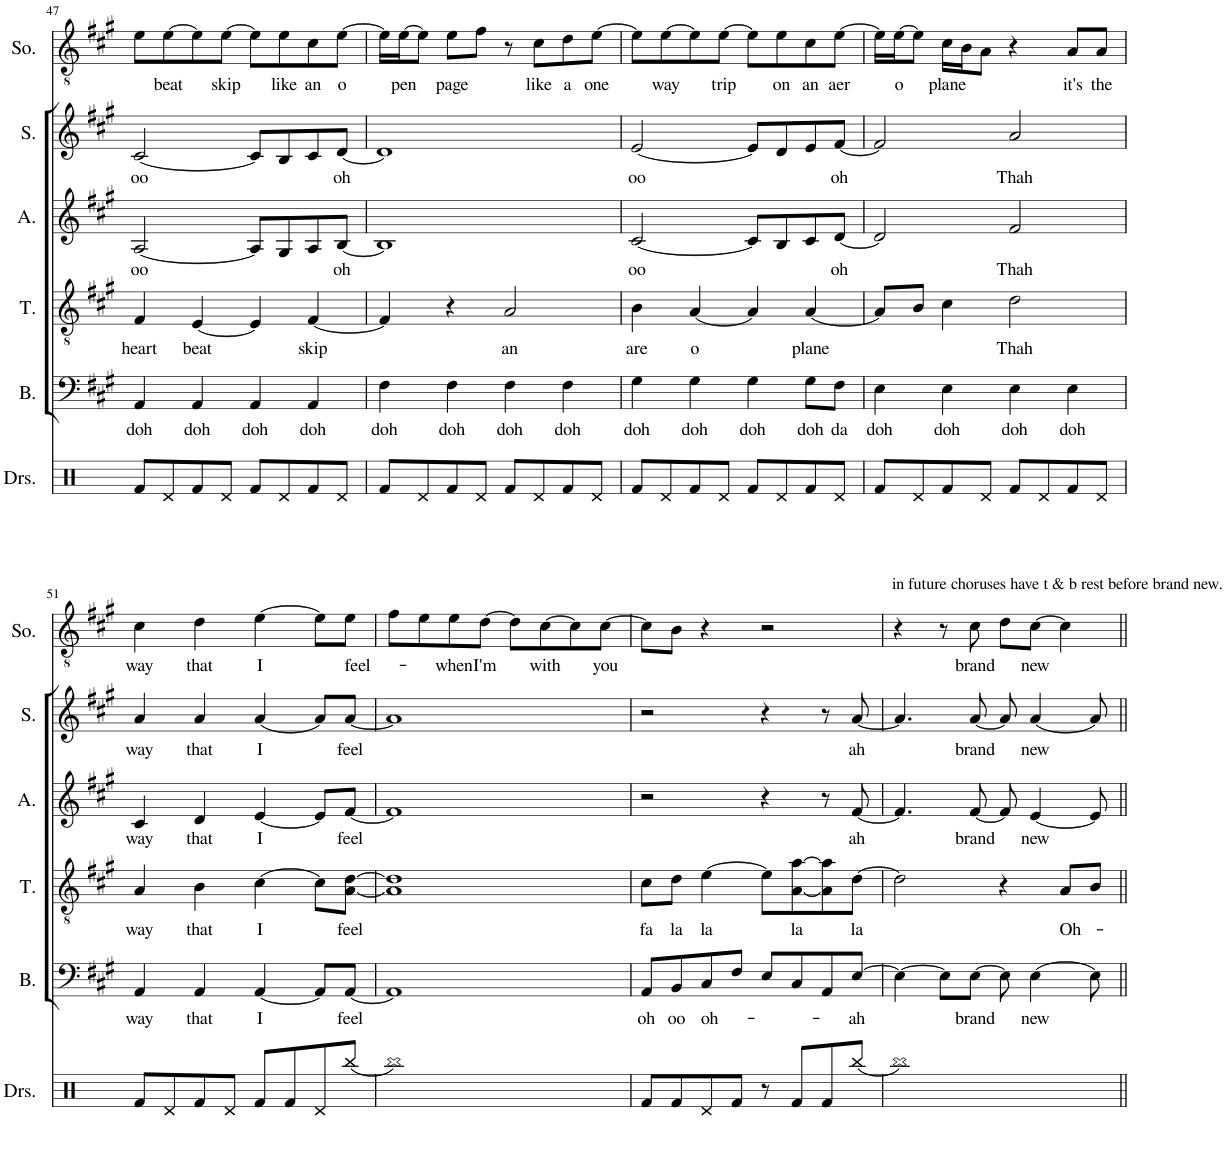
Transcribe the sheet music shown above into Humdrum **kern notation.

**kern	**kern	**text	**kern	**text	**kern	**text	**kern	**text	**kern	**text
*part6	*part5	*part5	*part4	*part4	*part3	*part3	*part2	*part2	*part1	*part1
*staff6	*staff5	*staff5	*staff4	*staff4	*staff3	*staff3	*staff2	*staff2	*staff1	*staff1
*I"Drumset	*I"Bass	*	*I"Tenor	*	*I"Alto	*	*I"Soprano	*	*I"Soloist	*
*I'Drs.	*I'B.	*	*I'T.	*	*I'A.	*	*I'S.	*	*I'So.	*
!!LO:PB:g=z
*clefX	*clefF4	*	*clefGv2	*	*clefG2	*	*clefG2	*	*clefGv2	*
*k[]	*k[f#c#g#]	*	*k[f#c#g#]	*	*k[f#c#g#]	*	*k[f#c#g#]	*	*k[f#c#g#]	*
*M4/4	*M4/4	*	*M4/4	*	*M4/4	*	*M4/4	*	*M4/4	*
=47	=47	=47	=47	=47	=47	=47	=47	=47	=47	=47
!	!	!LO:LY:b	!	!LO:LY:b	!	!LO:LY:b	!	!LO:LY:b	!	!
8Rf/L	4AA/	doh	4F#/	heart	[2A/	oo	[2c#/	oo	8e\L	.
!	!	!	!	!	!	!	!	!	!	!LO:LY:b
8Rd/	.	.	.	.	.	.	.	.	[8e\	beat
!	!	!LO:LY:b	!	!LO:LY:b	!	!	!	!	!	!
8Rf/	4AA/	doh	[4E/	beat	.	.	.	.	8e\]	.
!	!	!	!	!	!	!	!	!	!	!LO:LY:b
8Rd/J	.	.	.	.	.	.	.	.	[8e\J	skip
!	!	!LO:LY:b	!	!	!	!	!	!	!	!
8Rf/L	4AA/	doh	4E/]	.	8A/L]	.	8c#/L]	.	8e\L]	.
!	!	!	!	!	!	!	!	!	!	!LO:LY:b
8Rd/	.	.	.	.	8G#/	.	8B/	.	8e\	like
!	!	!LO:LY:b	!	!LO:LY:b	!	!	!	!	!	!LO:LY:b
8Rf/	4AA/	doh	[4F#/	skip	8A/	.	8c#/	.	8c#\	an
!	!	!	!	!	!	!LO:LY:b	!	!LO:LY:b	!	!LO:LY:b
8Rd/J	.	.	.	.	[8B/J	oh	[8d/J	oh	[8e\J	o
=48	=48	=48	=48	=48	=48	=48	=48	=48	=48	=48
!	!	!LO:LY:b	!	!	!	!	!	!	!	!
8Rf/L	4F#\	doh	4F#/]	.	1B]	.	1d]	.	16e\LL]	.
!	!	!	!	!	!	!	!	!	!	!LO:LY:b
.	.	.	.	.	.	.	.	.	[16e\J	pen
8Rd/	.	.	.	.	.	.	.	.	8e\J]	.
!	!	!LO:LY:b	!	!	!	!	!	!	!	!LO:LY:b
8Rf/	4F#\	doh	4r	.	.	.	.	.	8e\L	page
8Rd/J	.	.	.	.	.	.	.	.	8f#\J	.
!	!	!LO:LY:b	!	!LO:LY:b	!	!	!	!	!	!
8Rf/L	4F#\	doh	2A/	an	.	.	.	.	8r	.
!	!	!	!	!	!	!	!	!	!	!LO:LY:b
8Rd/	.	.	.	.	.	.	.	.	8c#\L	like
!	!	!LO:LY:b	!	!	!	!	!	!	!	!LO:LY:b
8Rf/	4F#\	doh	.	.	.	.	.	.	8d\	a
!	!	!	!	!	!	!	!	!	!	!LO:LY:b
8Rd/J	.	.	.	.	.	.	.	.	[8e\J	one
=49	=49	=49	=49	=49	=49	=49	=49	=49	=49	=49
!	!	!LO:LY:b	!	!LO:LY:b	!	!LO:LY:b	!	!LO:LY:b	!	!
8Rf/L	4G#\	doh	4B\	are	[2c#/	oo	[2e/	oo	8e\L]	.
!	!	!	!	!	!	!	!	!	!	!LO:LY:b
8Rd/	.	.	.	.	.	.	.	.	[8e\	way
!	!	!LO:LY:b	!	!LO:LY:b	!	!	!	!	!	!
8Rf/	4G#\	doh	[4A/	o	.	.	.	.	8e\]	.
!	!	!	!	!	!	!	!	!	!	!LO:LY:b
8Rd/J	.	.	.	.	.	.	.	.	[8e\J	trip
!	!	!LO:LY:b	!	!	!	!	!	!	!	!
8Rf/L	4G#\	doh	4A/]	.	8c#/L]	.	8e/L]	.	8e\L]	.
!	!	!	!	!	!	!	!	!	!	!LO:LY:b
8Rd/	.	.	.	.	8B/	.	8d/	.	8e\	on
!	!	!LO:LY:b	!	!LO:LY:b	!	!	!	!	!	!LO:LY:b
8Rf/	8G#\L	doh	[4A/	plane	8c#/	.	8e/	.	8c#\	an
!	!	!LO:LY:b	!	!	!	!LO:LY:b	!	!LO:LY:b	!	!LO:LY:b
8Rd/J	8F#\J	da	.	.	[8d/J	oh	[8f#/J	oh	[8e\J	aer
=50	=50	=50	=50	=50	=50	=50	=50	=50	=50	=50
!	!	!LO:LY:b	!	!	!	!	!	!	!	!
8Rf/L	4E\	doh	8A/L]	.	2d/]	.	2f#/]	.	16e\LL]	.
!	!	!	!	!	!	!	!	!	!	!LO:LY:b
.	.	.	.	.	.	.	.	.	[16e\J	o
8Rd/	.	.	8B/J	.	.	.	.	.	8e\J]	.
!	!	!LO:LY:b	!	!	!	!	!	!	!	!LO:LY:b
8Rf/	4E\	doh	4c#\	.	.	.	.	.	16c#\LL	plane
.	.	.	.	.	.	.	.	.	16B\J	.
8Rd/J	.	.	.	.	.	.	.	.	8A\J	.
!	!	!LO:LY:b	!	!LO:LY:b	!	!LO:LY:b	!	!LO:LY:b	!	!
8Rf/L	4E\	doh	2d\	Thah	2f#/	Thah	2a/	Thah	4r	.
8Rd/	.	.	.	.	.	.	.	.	.	.
!	!	!LO:LY:b	!	!	!	!	!	!	!	!LO:LY:b
8Rf/	4E\	doh	.	.	.	.	.	.	8A/L	it's
!	!	!	!	!	!	!	!	!	!	!LO:LY:b
8Rd/J	.	.	.	.	.	.	.	.	8A/J	the
!!LO:LB:g=z
=51	=51	=51	=51	=51	=51	=51	=51	=51	=51	=51
!	!	!LO:LY:b	!	!LO:LY:b	!	!LO:LY:b	!	!LO:LY:b	!	!LO:LY:b
8Rf/L	4AA/	way	4A/	way	4c#/	way	4a/	way	4c#\	way
8Rd/	.	.	.	.	.	.	.	.	.	.
!	!	!LO:LY:b	!	!LO:LY:b	!	!LO:LY:b	!	!LO:LY:b	!	!LO:LY:b
8Rf/	4AA/	that	4B\	that	4d/	that	4a/	that	4d\	that
8Rd/J	.	.	.	.	.	.	.	.	.	.
!	!	!LO:LY:b	!	!LO:LY:b	!	!LO:LY:b	!	!LO:LY:b	!	!LO:LY:b
8Rf/L	[4AA/	I	[4c#\	I	[4e/	I	[4a/	I	[4e\	I
8Rf/	.	.	.	.	.	.	.	.	.	.
8Rd/	8AA/L]	.	8c#\L]	.	8e/L]	.	8a/L]	.	8e\L]	.
!	!	!LO:LY:b	!	!LO:LY:b	!	!LO:LY:b	!	!LO:LY:b	!	!LO:LY:b
[8Rbb/J	[8AA/J	feel	[8A\ [8d\J	feel	[8f#/J	feel	[8a/J	feel	8e\J	feel-
=52	=52	=52	=52	=52	=52	=52	=52	=52	=52	=52
1Rbb]	1AA]	.	1A] 1d]	.	1f#]	.	1a]	.	8f#\L	.
.	.	.	.	.	.	.	.	.	8e\	.
!	!	!	!	!	!	!	!	!	!	!LO:LY:b
.	.	.	.	.	.	.	.	.	8e\	-when
!	!	!	!	!	!	!	!	!	!	!LO:LY:b
.	.	.	.	.	.	.	.	.	[8d\J	I'm
.	.	.	.	.	.	.	.	.	8d\L]	.
!	!	!	!	!	!	!	!	!	!	!LO:LY:b
.	.	.	.	.	.	.	.	.	[8c#\	with
.	.	.	.	.	.	.	.	.	8c#\]	.
!	!	!	!	!	!	!	!	!	!	!LO:LY:b
.	.	.	.	.	.	.	.	.	[8c#\J	you
=53	=53	=53	=53	=53	=53	=53	=53	=53	=53	=53
!	!	!LO:LY:b	!	!LO:LY:b	!	!	!	!	!	!
8Rf/L	8AA/L	oh	8c#\L	fa	2r	.	2r	.	8c#\L]	.
!	!	!LO:LY:b	!	!LO:LY:b	!	!	!	!	!	!
8Rf/	8BB/	oo	8d\J	la	.	.	.	.	8B\J	.
!	!	!LO:LY:b	!	!LO:LY:b	!	!	!	!	!	!
8Rd/	8C#/	oh-	[4e\	la	.	.	.	.	4r	.
8Rf/J	8F#/J	.	.	.	.	.	.	.	.	.
8r	8E/L	.	8e\L]	.	4r	.	4r	.	2r	.
!	!	!	!	!LO:LY:b	!	!	!	!	!	!
8Rf/L	8C#/	.	[8A\ [8a\	la	.	.	.	.	.	.
8Rf/	8AA/	.	8A\] 8a\]	.	8r	.	8r	.	.	.
!	!	!LO:LY:b	!	!LO:LY:b	!	!LO:LY:b	!	!LO:LY:b	!	!
[8Rbb/J	[8E/J	-ah	[8d\J	la	[8f#/	ah	[8a/	ah	.	.
=54	=54	=54	=54	=54	=54	=54	=54	=54	=54	=54
1Rbb]	4E\_	.	2d\]	.	4.f#/]	.	4.a/]	.	4r	.
!	!	!	!	!	!	!	!	!	!LO:TX:a:t=in future choruses have t & b rest before brand new.	!
.	8E\L]	.	.	.	.	.	.	.	8r	.
!	!	!LO:LY:b	!	!	!	!LO:LY:b	!	!LO:LY:b	!	!LO:LY:b
.	[8E\J	brand	.	.	[8f#/	brand	[8a/	brand	8c#\	brand
.	8E\]	.	4r	.	8f#/]	.	8a/]	.	8d\L	.
!	!	!LO:LY:b	!	!	!	!LO:LY:b	!	!LO:LY:b	!	!LO:LY:b
.	[4E\	new	.	.	[4e/	new	[4a/	new	[8c#\J	new
!	!	!	!	!LO:LY:b	!	!	!	!	!	!
.	.	.	8A/L	Oh-	.	.	.	.	4c#\]	.
.	8E\]	.	8B/J	.	8e/]	.	8a/]	.	.	.
=||	=||	=||	=||	=||	=||	=||	=||	=||	=||	=||
*-	*-	*-	*-	*-	*-	*-	*-	*-	*-	*-
